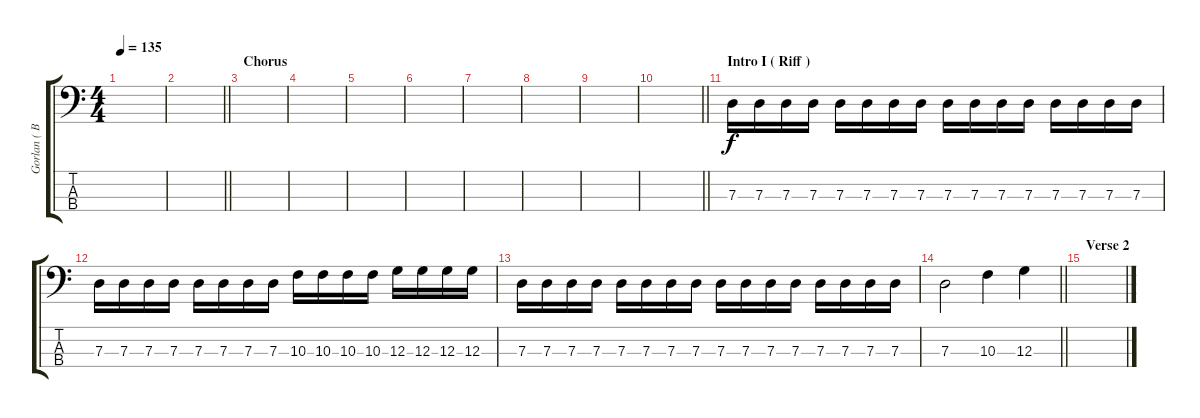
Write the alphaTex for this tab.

\track ("Gorlan ( Bass )" "Gorlan ( B") {instrument electricbasspick}
\staff {score tabs}
\tuning (F2 C2 G1 D1) {hide}
\ts (4 4)
\tempo 135
\clef f4
\ks c
|
\barLineRight lightlight
|
\section ("" "Chorus")
|
|
|
|
|
|
|
\barLineRight lightlight
|
\section ("" "Intro I ( Riff )")
7.3.16 7.3.16 7.3.16 7.3.16 7.3.16 7.3.16 7.3.16 7.3.16 7.3.16 7.3.16 7.3.16 7.3.16 7.3.16 7.3.16 7.3.16 7.3.16 |
7.3.16 7.3.16 7.3.16 7.3.16 7.3.16 7.3.16 7.3.16 7.3.16 10.3.16 10.3.16 10.3.16 10.3.16 12.3.16 12.3.16 12.3.16 12.3.16 |
7.3.16 7.3.16 7.3.16 7.3.16 7.3.16 7.3.16 7.3.16 7.3.16 7.3.16 7.3.16 7.3.16 7.3.16 7.3.16 7.3.16 7.3.16 7.3.16 |
\barLineRight lightlight
7.3.2 10.3.4 12.3.4 |
\section ("" "Verse 2")
